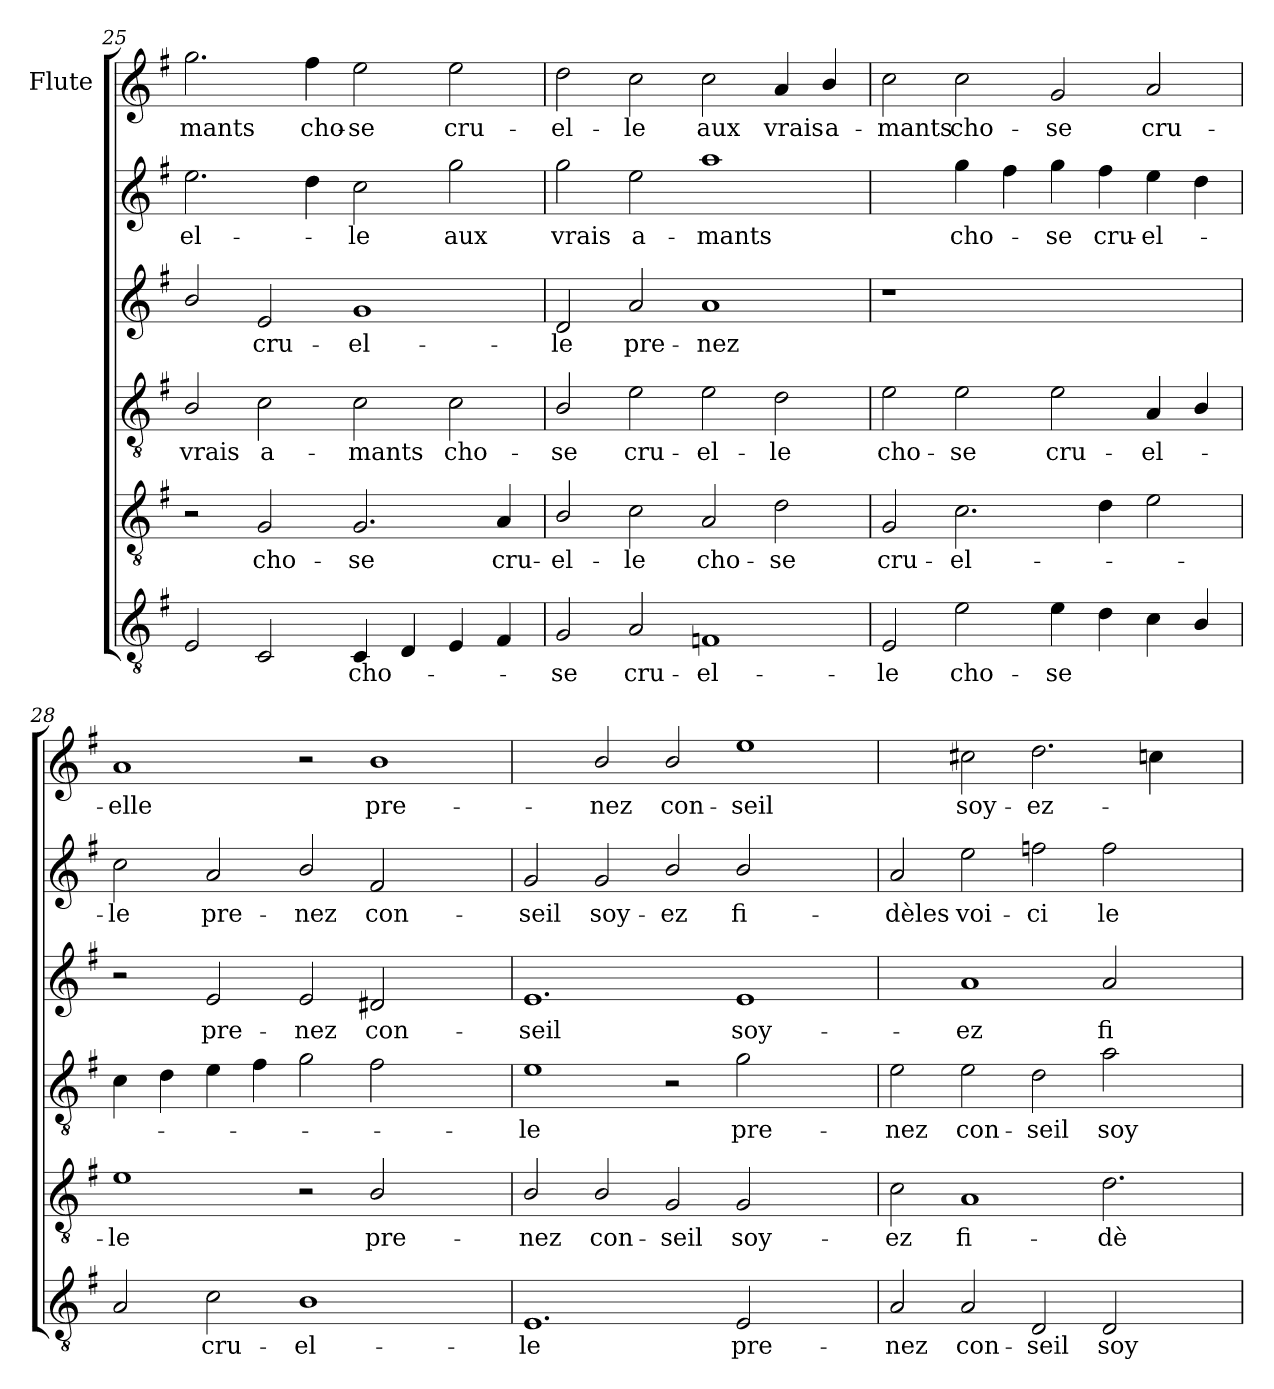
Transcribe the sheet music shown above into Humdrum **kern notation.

**kern	**text	**kern	**text	**kern	**text	**kern	**text	**kern	**text	**kern	**text
*part6	*part6	*part5	*part5	*part4	*part4	*part3	*part3	*part2	*part2	*part1	*part1
*staff6	*staff6	*staff5	*staff5	*staff4	*staff4	*staff3	*staff3	*staff2	*staff2	*staff1	*staff1
*	*	*	*	*	*	*	*	*	*	*I"Flute	*
!!LO:PB:g=z
*clefGv2	*	*clefGv2	*	*clefGv2	*	*clefG2	*	*clefG2	*	*clefG2	*
*ITrd1c2	*	*ITrd1c2	*	*ITrd1c2	*	*ITrd1c2	*	*ITrd1c2	*	*ITrd1c2	*
*k[b-]	*	*k[b-]	*	*k[b-]	*	*k[b-]	*	*k[b-]	*	*k[b-]	*
*F:	*	*F:	*	*F:	*	*F:	*	*F:	*	*F:	*
=25	=25	=25	=25	=25	=25	=25	=25	=25	=25	=25	=25
!	!	!	!	!	!LO:LY:b	!	!	!	!LO:LY:b	!	!LO:LY:b
2D/	.	2r	.	2A/	vrais	2a/	.	2.dd\	-el-	2.ff\	-mants
!	!	!	!LO:LY:b	!	!LO:LY:b	!	!LO:LY:b	!	!	!	!
2BB-/	.	2F/	cho-	2B-\	a-	2d/	-cru-	.	.	.	.
!	!	!	!	!	!	!	!	!	!	!	!LO:LY:b
.	.	.	.	.	.	.	.	4cc\	.	4ee\	cho-
!	!LO:LY:b	!	!LO:LY:b	!	!LO:LY:b	!	!LO:LY:b	!	!LO:LY:b	!	!LO:LY:b
4BB-/	cho-	2.F/	-se	2B-\	-mants	1f	-el-	2b-\	-le	2dd\	-se
4C/	.	.	.	.	.	.	.	.	.	.	.
!	!	!	!	!	!LO:LY:b	!	!	!	!LO:LY:b	!	!LO:LY:b
4D/	.	.	.	2B-\	cho-	.	.	2ff\	aux	2dd\	cru-
!	!	!	!LO:LY:b	!	!	!	!	!	!	!	!
4E/	.	4G/	cru-	.	.	.	.	.	.	.	.
=26	=26	=26	=26	=26	=26	=26	=26	=26	=26	=26	=26
!	!LO:LY:b	!	!LO:LY:b	!	!LO:LY:b	!	!LO:LY:b	!	!LO:LY:b	!	!LO:LY:b
2F/	-se	2A/	-el-	2A/	-se	2c/	-le	2ff\	vrais	2cc\	-el-
!	!LO:LY:b	!	!LO:LY:b	!	!LO:LY:b	!	!LO:LY:b	!	!LO:LY:b	!	!LO:LY:b
2G/	cru-	2B-\	-le	2d\	cru-	2g/	pre-	2dd\	a-	2b-\	-le
!	!LO:LY:b	!	!LO:LY:b	!	!LO:LY:b	!	!LO:LY:b	!	!LO:LY:b	!	!LO:LY:b
1E-X	-el-	2G/	cho-	2d\	-el-	1g	-nez	1gg	-mants	2b-\	aux
!	!	!	!LO:LY:b	!	!LO:LY:b	!	!	!	!	!	!LO:LY:b
.	.	2c\	-se	2c\	-le	.	.	.	.	4g/	vrais
!	!	!	!	!	!	!	!	!	!	!	!LO:LY:b
.	.	.	.	.	.	.	.	.	.	4a/	a-
=27	=27	=27	=27	=27	=27	=27	=27	=27	=27	=27	=27
!	!LO:LY:b	!	!LO:LY:b	!	!LO:LY:b	!	!	!	!	!	!LO:LY:b
2D/	-le	2F/	cru-	2d\	cho-	1r	.	2gg\yy	.	2b-\	-mants
!	!LO:LY:b	!	!LO:LY:b	!	!LO:LY:b	!	!	!	!LO:LY:b	!	!LO:LY:b
2d\	cho-	2.B-\	-el-	2d\	-se	.	.	4ff\	cho-	2b-\	cho-
.	.	.	.	.	.	.	.	4ee\	.	.	.
!	!LO:LY:b	!	!	!	!LO:LY:b	!	!	!	!LO:LY:b	!	!LO:LY:b
4d\	-se	.	.	2d\	cru-	1ryy	.	4ff\	-se	2f/	-se
!	!	!	!	!	!	!	!	!	!LO:LY:b	!	!
4c\	.	4c\	.	.	.	.	.	4ee\	cru-	.	.
!	!	!	!	!	!LO:LY:b	!	!	!	!LO:LY:b	!	!LO:LY:b
4B-\	.	2d\	.	4G/	-el-	.	.	4dd\	-el-	2g/	cru-
4A/	.	.	.	4A/	.	.	.	4cc\	.	.	.
!!LO:LB:g=z
=28	=28	=28	=28	=28	=28	=28	=28	=28	=28	=28	=28
!	!	!	!LO:LY:b	!	!	!	!	!	!LO:LY:b	!	!LO:LY:b
2G/	.	1d	-le	4B-\	.	2r	.	2b-\	-le	1g	-elle
.	.	.	.	4c\	.	.	.	.	.	.	.
!	!LO:LY:b	!	!	!	!	!	!LO:LY:b	!	!LO:LY:b	!	!
2B-\	cru-	.	.	4d\	.	2d/	pre-	2g/	pre-	.	.
.	.	.	.	4e\	.	.	.	.	.	.	.
!	!LO:LY:b	!	!	!	!	!	!LO:LY:b	!	!LO:LY:b	!	!
1A	-el-	2r	.	2f\	.	2d/	-nez	2a/	-nez	2r	.
!	!	!	!LO:LY:b	!	!	!	!LO:LY:b	!	!LO:LY:b	!	!LO:LY:b
.	.	2A/	pre-	2e\	.	2c#X/	con-	2e/	con-	1a	pre-
2ryy	.	2ryy	.	2ryy	.	2ryy	.	2ryy	.	.	.
=29	=29	=29	=29	=29	=29	=29	=29	=29	=29	=29	=29
!	!LO:LY:b	!	!LO:LY:b	!	!LO:LY:b	!	!LO:LY:b	!	!LO:LY:b	!	!
1.D	-le	2A/	-nez	1d	-le	1.d	-seil	2f/	-seil	2a/yy	.
!	!	!	!LO:LY:b	!	!	!	!	!	!LO:LY:b	!	!LO:LY:b
.	.	2A/	con-	.	.	.	.	2f/	soy-	2a/	-nez
!	!	!	!LO:LY:b	!	!	!	!	!	!LO:LY:b	!	!LO:LY:b
.	.	2F/	-seil	2r	.	.	.	2a/	-ez	2a/	con-
!	!LO:LY:b	!	!LO:LY:b	!	!LO:LY:b	!	!LO:LY:b	!	!LO:LY:b	!	!LO:LY:b
2D/	pre-	2F/	soy-	2f\	pre-	1d	soy-	2a/	fi-	1dd	-seil
2ryy	.	2ryy	.	2ryy	.	.	.	2ryy	.	.	.
=30	=30	=30	=30	=30	=30	=30	=30	=30	=30	=30	=30
!	!LO:LY:b	!	!LO:LY:b	!	!LO:LY:b	!	!	!	!LO:LY:b	!	!
2G/	-nez	2B-\	-ez	2d\	-nez	2d/yy	.	2g/	-dèles	2dd\yy	.
!	!LO:LY:b	!	!LO:LY:b	!	!LO:LY:b	!	!LO:LY:b	!	!LO:LY:b	!	!LO:LY:b
2G/	con-	1G	fi-	2d\	con-	1g	-ez	2dd\	voi-	2bn\	soy-
!	!LO:LY:b	!	!	!	!LO:LY:b	!	!	!	!LO:LY:b	!	!LO:LY:b
2C/	-seil	.	.	2c\	-seil	.	.	2ee-X\	-ci	2.cc\	-ez-
!	!LO:LY:b	!	!LO:LY:b	!	!LO:LY:b	!	!LO:LY:b	!	!LO:LY:b	!	!
2C/	soy-	2.c\	-dè-	2g\	soy-	2g/	fi-	2ee-\	le	.	.
.	.	.	.	.	.	.	.	.	.	4b-X\	.
4ryy	.	.	.	4ryy	.	4ryy	.	4ryy	.	4ryy	.
=	=	=	=	=	=	=	=	=	=	=	=
*-	*-	*-	*-	*-	*-	*-	*-	*-	*-	*-	*-
